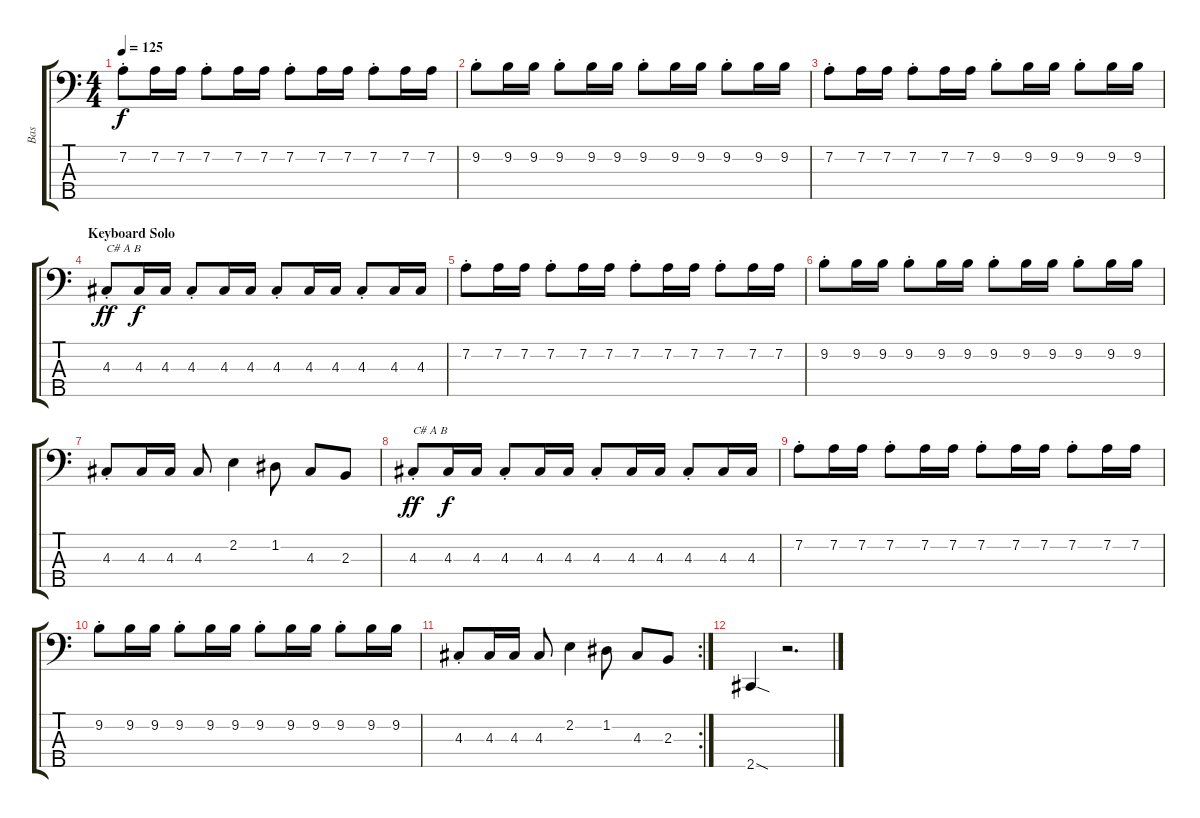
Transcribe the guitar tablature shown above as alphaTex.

\track ("Bas" "Bas") {instrument electricbassfinger}
\staff {score tabs}
\tuning (G2 D2 A1 E1 B0) {hide}
\ts (4 4)
\tempo 125
\clef f4
\ks c
7.2{st}.8{dy f} 7.2.16 7.2.16 7.2{st}.8 7.2.16 7.2.16 7.2{st}.8 7.2.16 7.2.16 7.2{st}.8 7.2.16 7.2.16 |
9.2{st}.8 9.2.16 9.2.16 9.2{st}.8 9.2.16 9.2.16 9.2{st}.8 9.2.16 9.2.16 9.2{st}.8 9.2.16 9.2.16 |
7.2{st}.8 7.2.16 7.2.16 7.2{st}.8 7.2.16 7.2.16 9.2{st}.8 9.2.16 9.2.16 9.2{st}.8 9.2.16 9.2.16 |
\section ("" "Keyboard Solo")
4.3{st}.8{txt "C# A B" dy ff volume 15} 4.3.16{dy f} 4.3.16 4.3{st}.8 4.3.16 4.3.16 4.3{st}.8 4.3.16 4.3.16 4.3{st}.8 4.3.16 4.3.16 |
7.2{st}.8 7.2.16 7.2.16 7.2{st}.8 7.2.16 7.2.16 7.2{st}.8 7.2.16 7.2.16 7.2{st}.8 7.2.16 7.2.16 |
9.2{st}.8 9.2.16 9.2.16 9.2{st}.8 9.2.16 9.2.16 9.2{st}.8 9.2.16 9.2.16 9.2{st}.8 9.2.16 9.2.16 |
4.3{st}.8 4.3.16 4.3.16 4.3.8 2.2.4 1.2.8 4.3.8 2.3.8 |
4.3{st}.8{txt "C# A B" dy ff} 4.3.16{dy f} 4.3.16 4.3{st}.8 4.3.16 4.3.16 4.3{st}.8 4.3.16 4.3.16 4.3{st}.8 4.3.16 4.3.16 |
7.2{st}.8 7.2.16 7.2.16 7.2{st}.8 7.2.16 7.2.16 7.2{st}.8 7.2.16 7.2.16 7.2{st}.8 7.2.16 7.2.16 |
9.2{st}.8 9.2.16 9.2.16 9.2{st}.8 9.2.16 9.2.16 9.2{st}.8 9.2.16 9.2.16 9.2{st}.8 9.2.16 9.2.16 |
\rc 2
4.3{st}.8 4.3.16 4.3.16 4.3.8 2.2.4 1.2.8 4.3.8 2.3.8 |
\section ("" "")
2.5{sod}.4 r.2{d}
